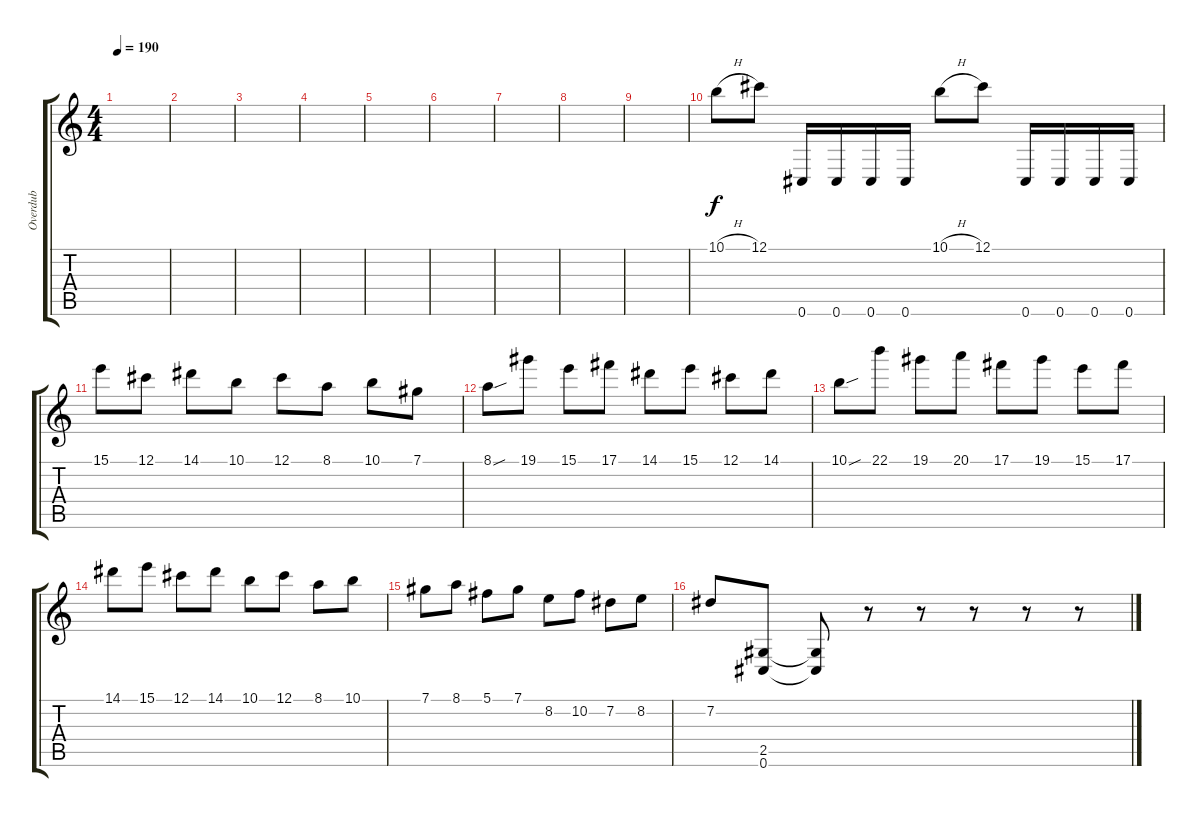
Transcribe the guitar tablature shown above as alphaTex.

\track ("Overdub" "Overdub") {instrument distortionguitar}
\staff {score tabs}
\tuning (Db4 Ab3 E3 B2 Gb2 Db2) {hide}
\ts (4 4)
\tempo 190
\clef g2
\ks c
|
|
|
|
|
|
|
|
|
10.1{h}.8 12.1.8 0.6.16 0.6.16 0.6.16 0.6.16 10.1{h}.8 12.1.8 0.6.16 0.6.16 0.6.16 0.6.16 |
15.1.8 12.1.8 14.1.8 10.1.8 12.1.8 8.1.8 10.1.8 7.1.8 |
8.1{sou}.8 19.1.8 15.1.8 17.1.8 14.1.8 15.1.8 12.1.8 14.1.8 |
10.1{sou}.8 22.1.8 19.1.8 20.1.8 17.1.8 19.1.8 15.1.8 17.1.8 |
14.1.8 15.1.8 12.1.8 14.1.8 10.1.8 12.1.8 8.1.8 10.1.8 |
7.1.8 8.1.8 5.1.8 7.1.8 8.2.8 10.2.8 7.2.8 8.2.8 |
7.2.8 (2.5 0.6).8 (2.5{t} 0.6{t}).8 r.8 r.8 r.8 r.8 r.8
